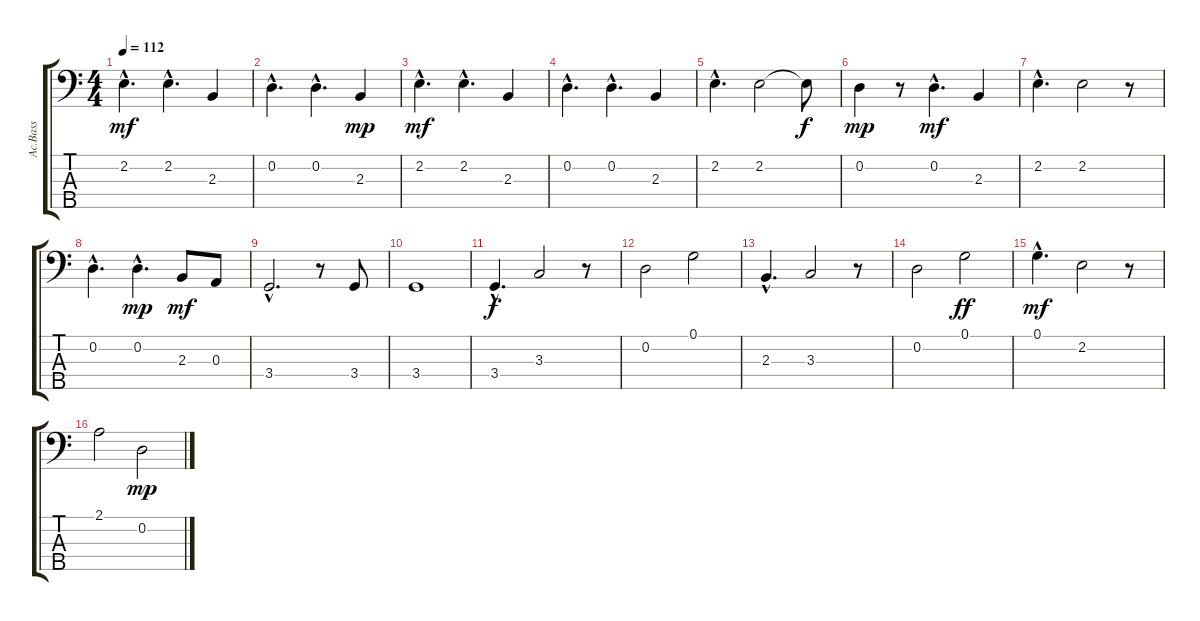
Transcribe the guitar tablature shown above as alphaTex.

\track ("Ac.Bass" "Ac.Bass") {instrument acousticbass}
\staff {score tabs}
\tuning (G2 D2 A1 E1 B0) {hide}
\ts (4 4)
\tempo 112
\clef f4
\ks c
2.2{hac}.4{d dy mf} 2.2{hac}.4{d} 2.3.4 |
0.2{hac}.4{d} 0.2{hac}.4{d} 2.3.4{dy mp} |
2.2{hac}.4{d dy mf} 2.2{hac}.4{d} 2.3.4 |
0.2{hac}.4{d} 0.2{hac}.4{d} 2.3.4 |
2.2{hac}.4{d} 2.2.2 2.2{t}.8{dy f} |
0.2.4{dy mp} r.8 0.2{hac}.4{d dy mf} 2.3.4 |
2.2{hac}.4{d} 2.2.2 r.8 |
0.2{hac}.4{d} 0.2{hac}.4{d dy mp} 2.3.8{dy mf} 0.3.8 |
3.4{hac}.2{d} r.8 3.4.8 |
3.4.1 |
3.4{hac}.4{d dy f} 3.3.2 r.8 |
0.2.2 0.1.2 |
2.3{hac}.4{d} 3.3.2 r.8 |
0.2.2 0.1.2{dy ff} |
0.1{hac}.4{d dy mf} 2.2.2 r.8 |
2.1.2 0.2.2{dy mp}
